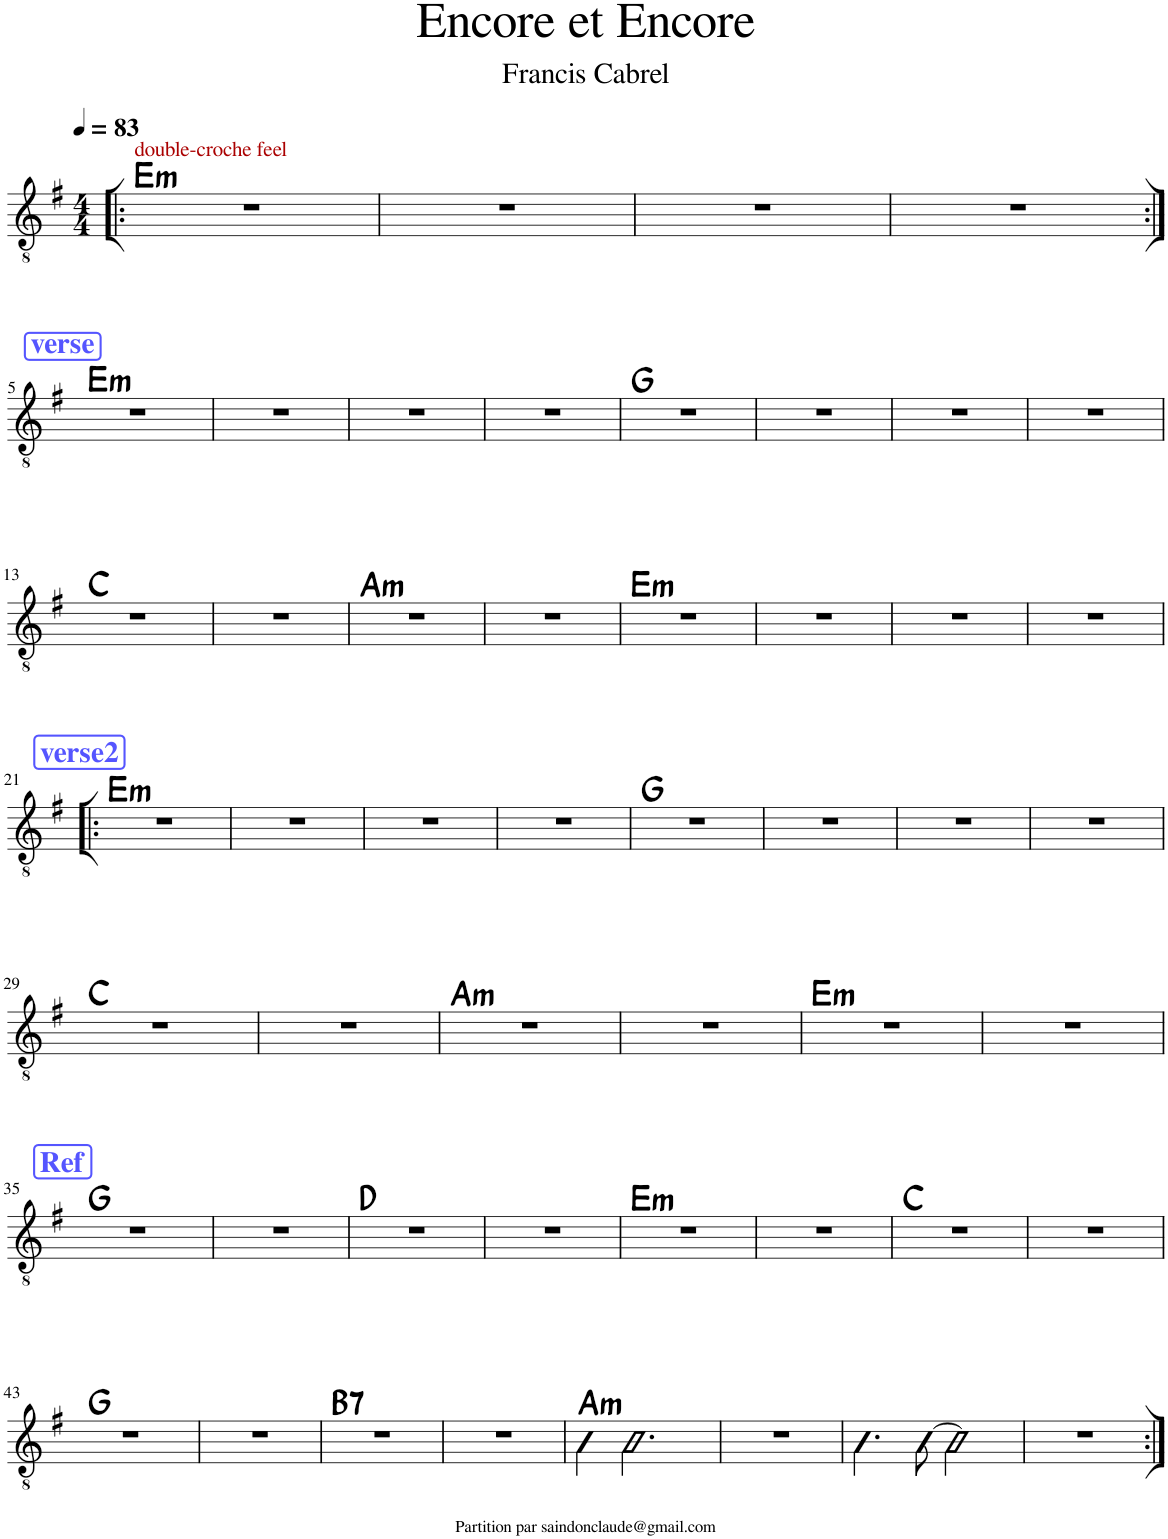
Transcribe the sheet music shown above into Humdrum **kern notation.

**kern	**harte
*part1	*part1
*staff1	*
*I"Classical Guitar	*
*I'Guit.	*
*clefGv2	*
*k[f#]	*
*M4/4	*
*MM83	*
=1!|:	=1!|:
!LO:TX:a:color=#AA0000:t=double-croche feel	!LO:H:kt=m
1r	E:min
=2	=2
1r	.
=3	=3
1r	.
=4	=4
1r	.
!!LO:LB:g=z
!!LO:REH:place=s1:a:B:cj:color=#5555FF:fs=14:t=verse
=5:|!	=5:|!
!	!LO:H:kt=m
1r	E:min
=6	=6
1r	.
=7	=7
1r	.
=8	=8
1r	.
=9	=9
1r	G:maj
=10	=10
1r	.
=11	=11
1r	.
=12	=12
1r	.
!!LO:LB:g=z
=13	=13
1r	C:maj
=14	=14
1r	.
=15	=15
!	!LO:H:kt=m
1r	A:min
=16	=16
1r	.
=17	=17
!	!LO:H:kt=m
1r	E:min
=18	=18
1r	.
=19	=19
1r	.
=20	=20
1r	.
!!LO:LB:g=z
!!LO:REH:place=s1:a:B:cj:color=#5555FF:fs=14:t=verse2
=21!|:	=21!|:
!	!LO:H:kt=m
1r	E:min
=22	=22
1r	.
=23	=23
1r	.
=24	=24
1r	.
=25	=25
1r	G:maj
=26	=26
1r	.
=27	=27
1r	.
=28	=28
1r	.
!!LO:LB:g=z
=29	=29
1r	C:maj
=30	=30
1r	.
=31	=31
!	!LO:H:kt=m
1r	A:min
=32	=32
1r	.
=33	=33
!	!LO:H:kt=m
1r	E:min
=34	=34
1r	.
!!LO:LB:g=z
!!LO:REH:place=s1:a:B:cj:color=#5555FF:fs=14:t=Ref
=35	=35
1r	G:maj
=36	=36
1r	.
=37	=37
1r	D:maj
=38	=38
1r	.
=39	=39
!	!LO:H:kt=m
1r	E:min
=40	=40
1r	.
=41	=41
1r	C:maj
=42	=42
1r	.
!!LO:LB:g=z
=43	=43
1r	G:maj
=44	=44
1r	.
=45	=45
!	!LO:H:kt=7
1r	B:7
=46	=46
1r	.
=47	=47
!	!LO:H:kt=m
4A\	A:min
2.A\	.
=48	=48
1r	.
=49	=49
4.A\	.
[8A\	.
2A\]	.
=50	=50
1r	.
=:|!	=:|!
*-	*-
